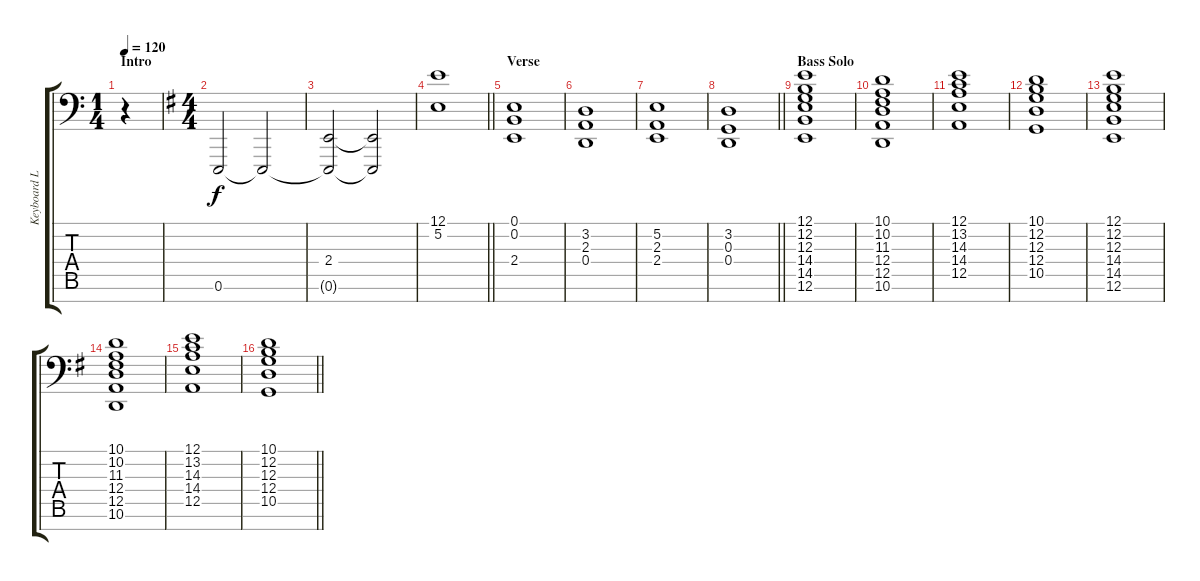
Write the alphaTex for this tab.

\track ("Keyboard L" "Keyboard L") {instrument stringensemble1}
\staff {score tabs}
\tuning (E3 B2 G2 D2 A1 E1 B0) {hide}
\ts (1 4)
\section ("" "Intro")
\tempo 120
\clef f4
\ks c
r.4{dy f instrument stringensemble1} |
\ts (4 4)
\ks g
0.6.2 0.6{t}.2 |
(2.4 0.6{t}).2 (2.4{t} 0.6{t}).2 |
\barLineRight lightlight
\ks eminor
(12.1 5.2).1 |
\section ("" "Verse")
(0.1 0.2 2.4).1 |
(3.2 2.3 0.4).1 |
(5.2 2.3 2.4).1 |
\barLineRight lightlight
(3.2 0.3 0.4).1 |
\section ("" "Bass Solo")
(12.1 12.2 12.3 14.4 14.5 12.6).1 |
(10.1 10.2 11.3 12.4 12.5 10.6).1 |
(12.1 13.2 14.3 14.4 12.5).1 |
(10.1 12.2 12.3 12.4 10.5).1 |
(12.1 12.2 12.3 14.4 14.5 12.6).1 |
(10.1 10.2 11.3 12.4 12.5 10.6).1 |
(12.1 13.2 14.3 14.4 12.5).1 |
\barLineRight lightlight
(10.1 12.2 12.3 12.4 10.5).1
